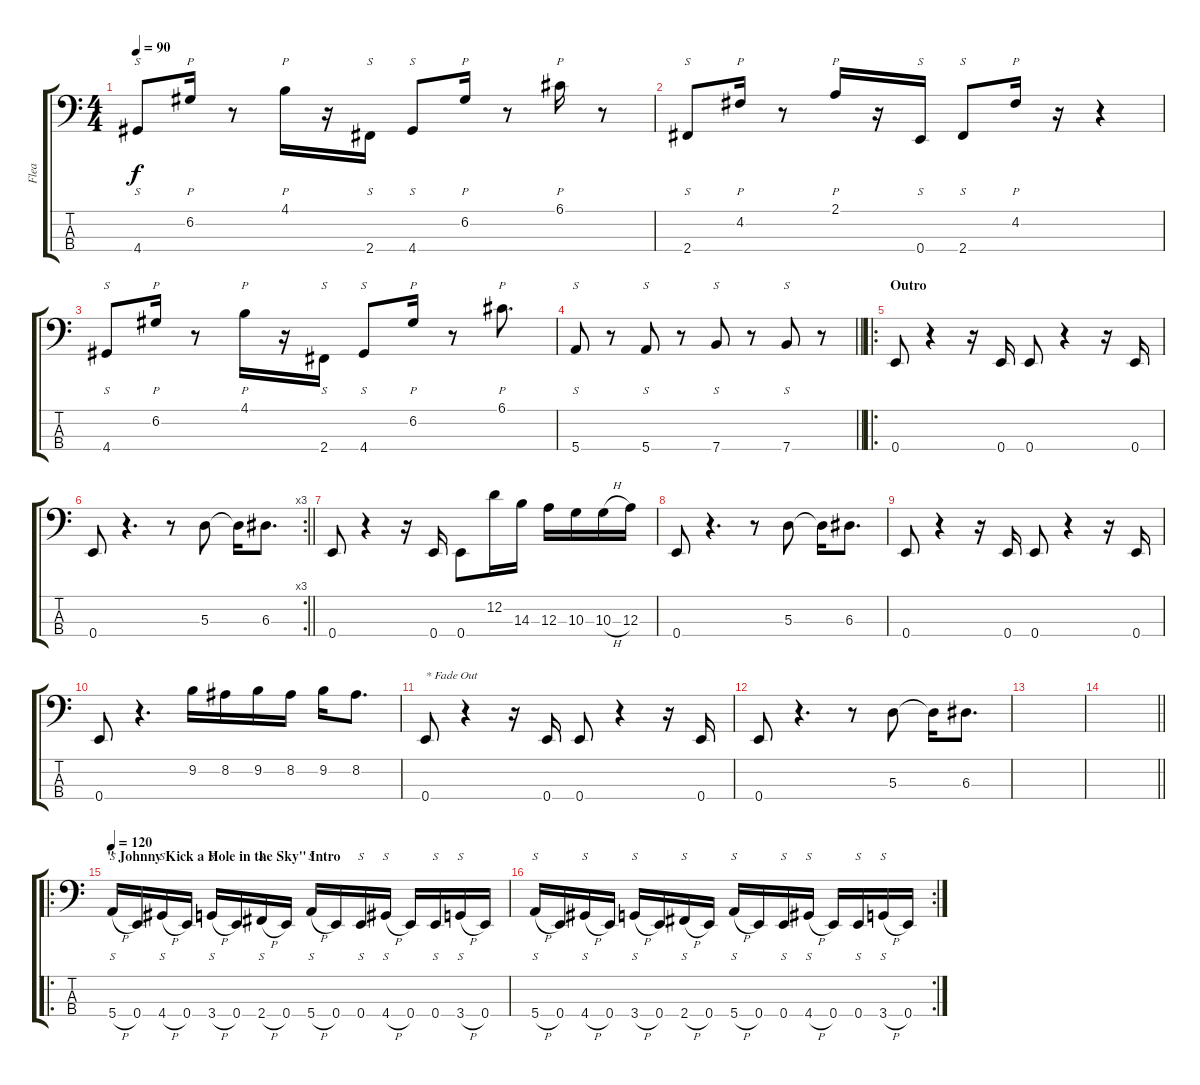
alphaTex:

\track ("Flea " "Flea ") {instrument electricbassfinger}
\staff {score tabs}
\tuning (G2 D2 A1 E1) {hide}
\ts (4 4)
\tempo 90
\clef f4
\ks c
4.4.8{s dy f} 6.2.16{p} r.8 4.1.16{p} r.16 2.4.16{s} 4.4.8{s} 6.2.16{p} r.8 6.1.16{p} r.8 |
2.4.8{s} 4.2.16{p} r.8 2.1.16{p} r.16 0.4.16{s} 2.4.8{s} 4.2.16{p} r.16 r.4 |
4.4.8{s} 6.2.16{p} r.8 4.1.16{p} r.16 2.4.16{s} 4.4.8{s} 6.2.16{p} r.8 6.1.8{p d} |
\barLineRight lightlight
5.4.8{s} r.8 5.4.8{s} r.8 7.4.8{s} r.8 7.4.8{s} r.8 |
\ro
\section ("" "Outro")
0.4.8{instrument electricbassfinger} r.4 r.16 0.4.16 0.4.8 r.4 r.16 0.4.16 |
\rc 3
\barLineRight lightlight
0.4.8 r.4{d} r.8 5.3.8 5.3{t}.16 6.3.8{d} |
0.4.8 r.4 r.16 0.4.16 0.4.8 12.2.16 14.3.16 12.3.16 10.3.16 10.3{h}.16 12.3.16 |
0.4.8 r.4{d} r.8 5.3.8 5.3{t}.16 6.3.8{d} |
0.4.8 r.4 r.16 0.4.16 0.4.8 r.4 r.16 0.4.16 |
0.4.8 r.4{d} 9.2.16 8.2.16 9.2.16 8.2.16 9.2.16 8.2.8{d} |
0.4.8{txt "* Fade Out"} r.4 r.16 0.4.16 0.4.8 r.4 r.16 0.4.16 |
0.4.8 r.4{d} r.8 5.3.8 5.3{t}.16 6.3.8{d} |
|
\barLineRight lightlight
|
\ro
\section ("" "\" Johnny Kick a Hole in the Sky\" Intro")
\tempo 120
5.4{h}.16{s instrument slapbass1} 0.4.16 4.4{h}.16{s} 0.4.16 3.4{h}.16{s} 0.4.16 2.4{h}.16{s} 0.4.16 5.4{h}.16{s} 0.4.16 0.4.16{s} 4.4{h}.16{s} 0.4.16 0.4.16{s} 3.4{h}.16{s} 0.4.16 |
\rc 2
5.4{h}.16{s} 0.4.16 4.4{h}.16{s} 0.4.16 3.4{h}.16{s} 0.4.16 2.4{h}.16{s} 0.4.16 5.4{h}.16{s} 0.4.16 0.4.16{s} 4.4{h}.16{s} 0.4.16 0.4.16{s} 3.4{h}.16{s} 0.4.16
